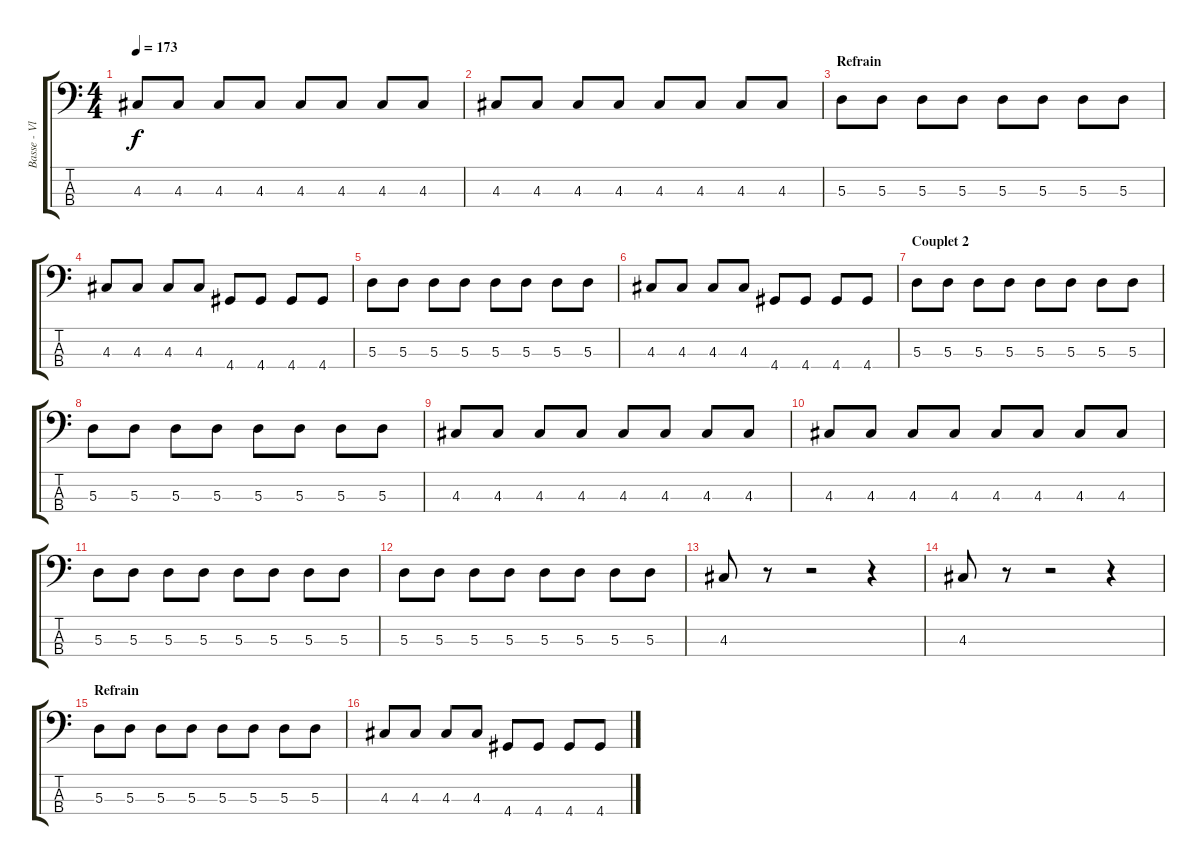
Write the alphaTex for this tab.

\track ("Basse - Vlad" "Basse - Vl") {instrument electricbassfinger}
\staff {score tabs}
\tuning (G2 D2 A1 E1) {hide}
\ts (4 4)
\tempo 173
\clef f4
\ks c
4.3.8{dy f} 4.3.8 4.3.8 4.3.8 4.3.8 4.3.8 4.3.8 4.3.8 |
4.3.8 4.3.8 4.3.8 4.3.8 4.3.8 4.3.8 4.3.8 4.3.8 |
\section ("" "Refrain")
5.3.8 5.3.8 5.3.8 5.3.8 5.3.8 5.3.8 5.3.8 5.3.8 |
4.3.8 4.3.8 4.3.8 4.3.8 4.4.8 4.4.8 4.4.8 4.4.8 |
5.3.8 5.3.8 5.3.8 5.3.8 5.3.8 5.3.8 5.3.8 5.3.8 |
4.3.8 4.3.8 4.3.8 4.3.8 4.4.8 4.4.8 4.4.8 4.4.8 |
\section ("" "Couplet 2")
5.3.8 5.3.8 5.3.8 5.3.8 5.3.8 5.3.8 5.3.8 5.3.8 |
5.3.8 5.3.8 5.3.8 5.3.8 5.3.8 5.3.8 5.3.8 5.3.8 |
4.3.8 4.3.8 4.3.8 4.3.8 4.3.8 4.3.8 4.3.8 4.3.8 |
4.3.8 4.3.8 4.3.8 4.3.8 4.3.8 4.3.8 4.3.8 4.3.8 |
5.3.8 5.3.8 5.3.8 5.3.8 5.3.8 5.3.8 5.3.8 5.3.8 |
5.3.8 5.3.8 5.3.8 5.3.8 5.3.8 5.3.8 5.3.8 5.3.8 |
4.3.8 r.8 r.2 r.4 |
4.3.8 r.8 r.2 r.4 |
\section ("" "Refrain")
5.3.8 5.3.8 5.3.8 5.3.8 5.3.8 5.3.8 5.3.8 5.3.8 |
4.3.8 4.3.8 4.3.8 4.3.8 4.4.8 4.4.8 4.4.8 4.4.8
